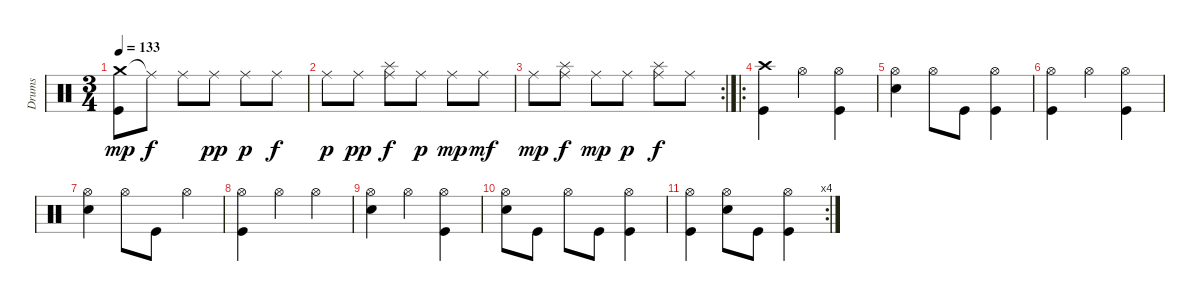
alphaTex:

\track ("Drums" "Drums") {instrument percussion}
\staff {score}
\articulation defaults
\ts (3 4)
\tempo 133
\clef neutral
\ks aminor
("Crash medium (hit)" "Kick (hit)").8{dy mp} "Ride (middle)"{t}.8{dy f} "Ride (middle)".8 "Ride (middle)".8{dy pp} "Ride (middle)".8{dy p} "Ride (middle)".8{dy f} |
"Ride (middle)".8{dy p} "Ride (middle)".8{dy pp} ("Ride (middle)" "Splash (hit)").8{dy f} "Ride (middle)".8{dy p} "Ride (middle)".8{dy mp} "Ride (middle)".8{dy mf} |
\rc 2 "Ride (middle)".8{dy mp}
("Ride (middle)" "Splash (hit)").8{dy f} "Ride (middle)".8{dy mp} "Ride (middle)".8{dy p} ("Ride (middle)" "Splash (hit)").8{dy f} "Ride (middle)".8 |
\ro
("Crash high (hit)" "Kick (hit)").4 "Hi-Hat (open)".4 ("Hi-Hat (open)" "Kick (hit)").4 |
("Hi-Hat (open)" "Snare (hit) 2").4 "Hi-Hat (open)".8 "Kick (hit)".8 ("Hi-Hat (open)" "Kick (hit)").4 |
("Hi-Hat (open)" "Kick (hit)").4 "Hi-Hat (open)".4 ("Hi-Hat (open)" "Kick (hit)").4 |
("Hi-Hat (open)" "Snare (hit) 2").4 "Hi-Hat (open)".8 "Kick (hit)".8 "Hi-Hat (open)".4 |
("Hi-Hat (open)" "Kick (hit)").4 "Hi-Hat (open)".4 "Hi-Hat (open)".4 |
("Hi-Hat (open)" "Snare (hit) 2").4 "Hi-Hat (open)".4 ("Hi-Hat (open)" "Kick (hit)").4 |
("Hi-Hat (open)" "Snare (hit) 2").8 "Kick (hit)".8 "Hi-Hat (open)".8 "Kick (hit)".8 ("Hi-Hat (open)" "Kick (hit)").4 |
\rc 4
("Hi-Hat (open)" "Kick (hit)").4 ("Hi-Hat (open)" "Snare (hit) 2").8 "Kick (hit)".8 ("Hi-Hat (open)" "Kick (hit)").4
